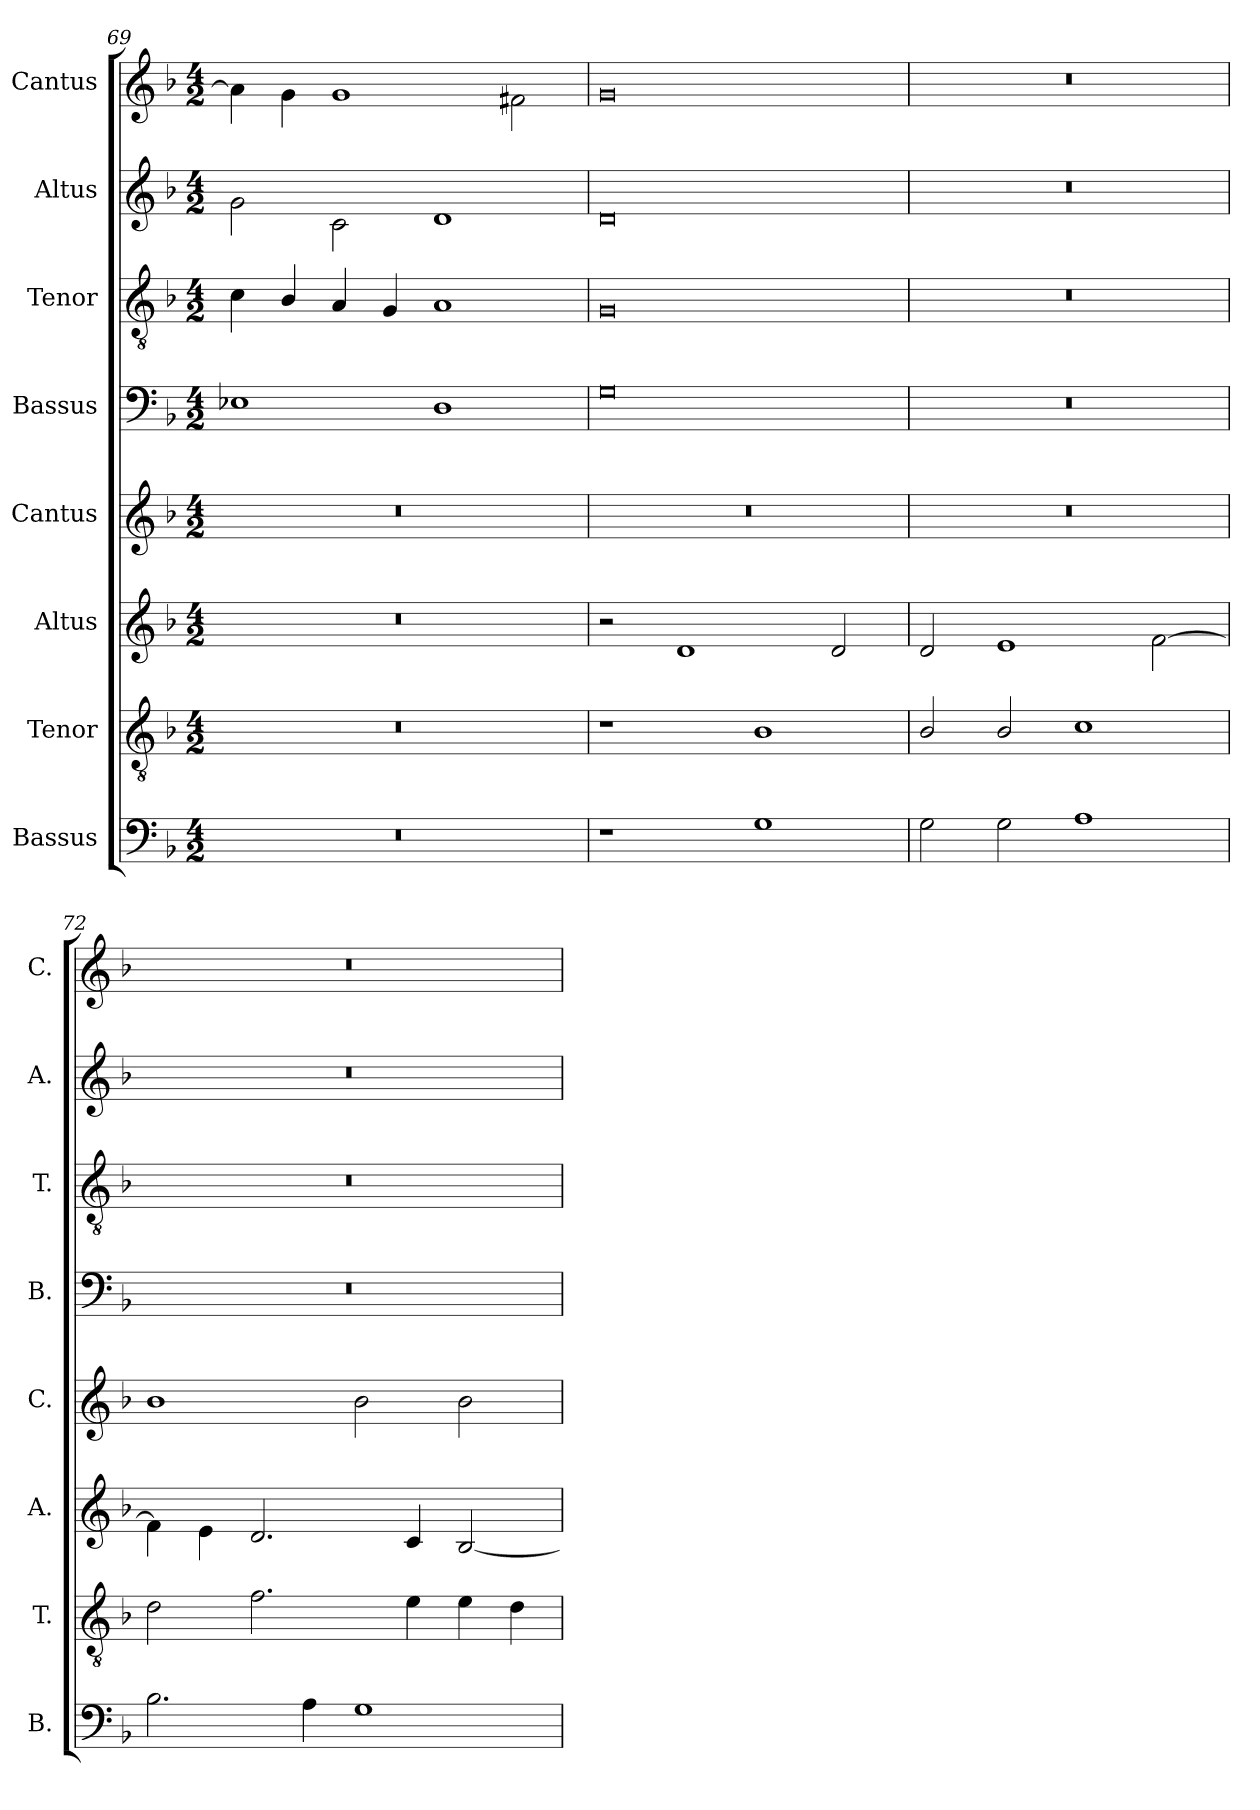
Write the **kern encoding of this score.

**kern	**kern	**kern	**kern	**kern	**kern	**kern	**kern
*part8	*part7	*part6	*part5	*part4	*part3	*part2	*part1
*staff8	*staff7	*staff6	*staff5	*staff4	*staff3	*staff2	*staff1
*I"Bassus	*I"Tenor	*I"Altus	*I"Cantus	*I"Bassus	*I"Tenor	*I"Altus	*I"Cantus
*I'B.	*I'T.	*I'A.	*I'C.	*I'B.	*I'T.	*I'A.	*I'C.
*clefF4	*clefGv2	*clefG2	*clefG2	*clefF4	*clefGv2	*clefG2	*clefG2
*k[b-]	*k[b-]	*k[b-]	*k[b-]	*k[b-]	*k[b-]	*k[b-]	*k[b-]
*M4/2	*M4/2	*M4/2	*M4/2	*M4/2	*M4/2	*M4/2	*M4/2
=69	=69	=69	=69	=69	=69	=69	=69
0r	0r	0r	0r	1E-X	4c\	2g\	4a\]
.	.	.	.	.	4B-/	.	4g\
.	.	.	.	.	4A/	2c\	1g
.	.	.	.	.	4G/	.	.
.	.	.	.	1D	1A	1d	.
.	.	.	.	.	.	.	2f#X\
=70	=70	=70	=70	=70	=70	=70	=70
1r	1r	2r	0r	0G	0G	0d	0g
.	.	1d	.	.	.	.	.
1G	1B-	.	.	.	.	.	.
.	.	2d/	.	.	.	.	.
=71	=71	=71	=71	=71	=71	=71	=71
2G\	2B-/	2d/	0r	0r	0r	0r	0r
2G\	2B-/	1e	.	.	.	.	.
1A	1c	.	.	.	.	.	.
.	.	[2f\	.	.	.	.	.
=72	=72	=72	=72	=72	=72	=72	=72
2.B-\	2d\	4f\]	1b-	0r	0r	0r	0r
.	.	4e\	.	.	.	.	.
.	2.f\	2.d/	.	.	.	.	.
4A\	.	.	.	.	.	.	.
1G	.	.	2b-\	.	.	.	.
.	4e\	4c/	.	.	.	.	.
.	4e\	[2B-/	2b-\	.	.	.	.
.	4d\	.	.	.	.	.	.
=	=	=	=	=	=	=	=
*-	*-	*-	*-	*-	*-	*-	*-
